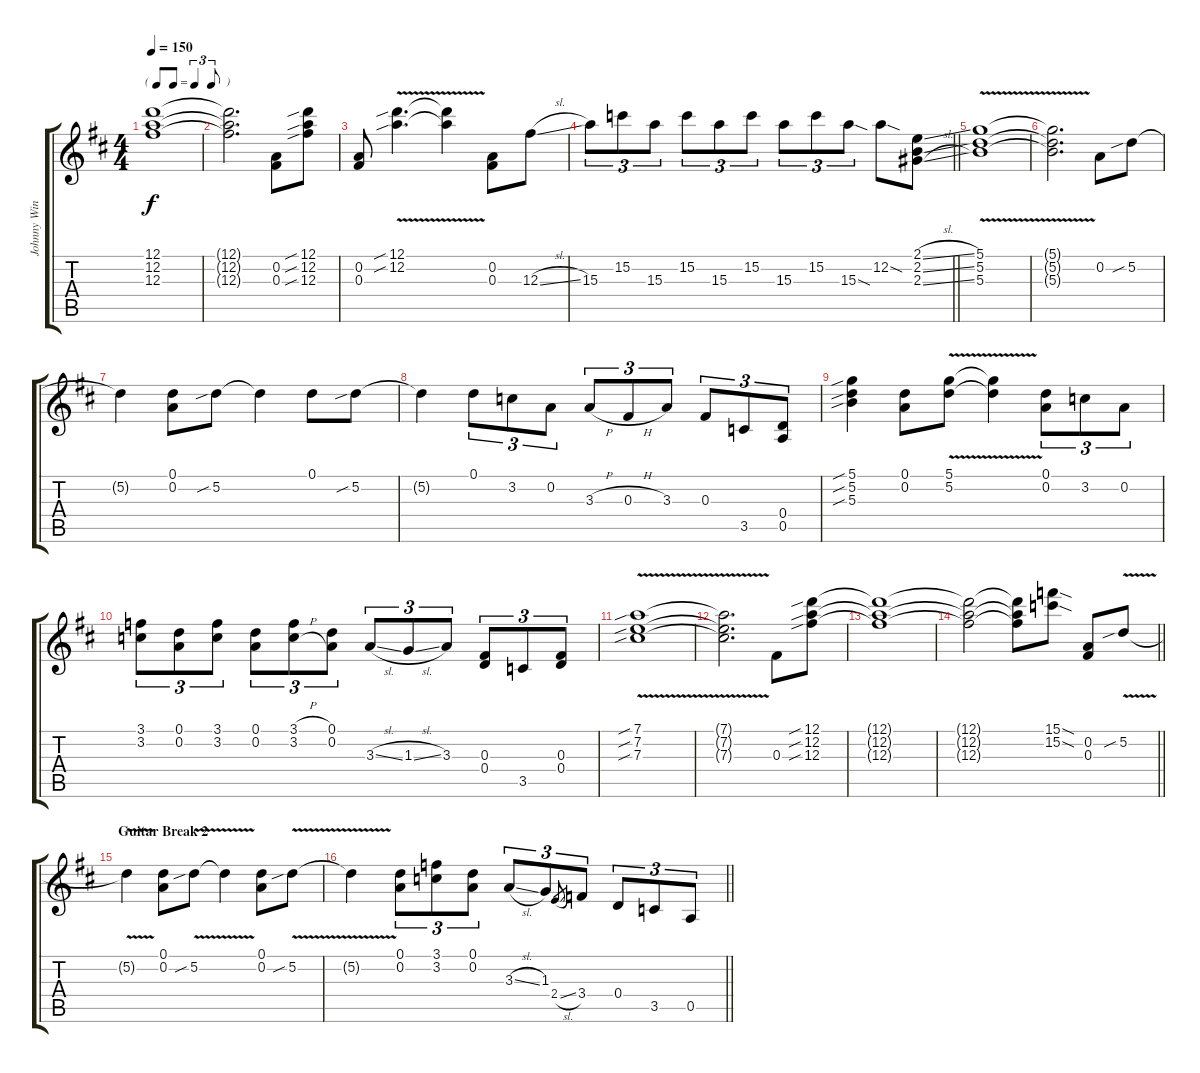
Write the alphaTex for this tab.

\track ("Johnny Winter" "Johnny Win") {instrument electricguitarjazz}
\staff {score tabs}
\tuning (D4 A3 Gb3 D3 A2 D2) {hide}
\ts (4 4)
\tf triplet8th
\tempo 150
\clef g2
\ks d
(12.1{t} 12.2{t} 12.3{t}).1{dy f} |
(12.1{t} 12.2{t} 12.3{t}).2{d} (0.2 0.3).8 (12.1{sib} 12.2{sib} 12.3{sib}).8 |
(0.2 0.3).8 (12.1{sib} 12.2{v sib}).4{d} (12.1{t} 12.2{t}).4 (0.2 0.3).8 12.3{sl}.8 |
\barLineRight lightlight
15.3.8{tu (3 2)} 15.2.8{tu (3 2)} 15.3.8{tu (3 2)} 15.2.8{tu (3 2)} 15.3.8{tu (3 2)} 15.2.8{tu (3 2)} 15.3.8{tu (3 2)} 15.2.8{tu (3 2)} 15.3{sod}.8{tu (3 2)} 12.2{sod}.8 (2.1{sl} 2.2{sl} 2.3{sl}).8 |
(5.1 5.2{v} 5.3).1 |
(5.1{t} 5.2{t} 5.3{t}).2{d} 0.2.8 5.2{sib}.8 |
5.2{t}.4 (0.1 0.2).8 5.2{sib}.8 5.2{t}.4 0.1.8 5.2{sib}.8 |
5.2{t}.4 0.1.8{tu (3 2)} 3.2.8{tu (3 2)} 0.2.8{tu (3 2)} 3.3{h}.8{tu (3 2)} 0.3{h}.8{tu (3 2)} 3.3.8{tu (3 2)} 0.3.8{tu (3 2)} 3.5.8{tu (3 2)} (0.4 0.5).8{tu (3 2)} |
(5.1{sib} 5.2{sib} 5.3{sib}).4 (0.1 0.2).8 (5.1 5.2{v}).8 (5.1{t} 5.2{t}).4 (0.1 0.2).8{tu (3 2)} 3.2.8{tu (3 2)} 0.2.8{tu (3 2)} |
(3.1 3.2).8{tu (3 2)} (0.1 0.2).8{tu (3 2)} (3.1 3.2).8{tu (3 2)} (0.1 0.2).8{tu (3 2)} (3.1{h} 3.2{h}).8{tu (3 2)} (0.1 0.2).8{tu (3 2)} 3.3{sl}.8{tu (3 2)} 1.3{sl}.8{tu (3 2)} 3.3.8{tu (3 2)} (0.3 0.4).8{tu (3 2)} 3.5.8{tu (3 2)} (0.3 0.4).8{tu (3 2)} |
(7.1{v sib} 7.2{sib} 7.3{sib}).1 |
(7.1{t} 7.2{t} 7.3{t}).2{d} 0.3.8 (12.1{sib} 12.2{sib} 12.3{sib}).8 |
(12.1{t} 12.2{t} 12.3{t}).1 |
\barLineRight lightlight
(12.1{t} 12.2{t} 12.3{t}).2 (12.1{t} 12.2{t} 12.3{t}).8 (15.1{sod} 15.2{sod}).8 (0.2 0.3).8 5.2{v sib}.8 |
\section ("" "Guitar Break 2")
5.2{t}.4 (0.1 0.2).8 5.2{v sib}.8 5.2{t}.4 (0.1 0.2).8 5.2{v sib}.8 |
\barLineRight lightlight
5.2{t}.4 (0.1 0.2).8{tu (3 2)} (3.1 3.2).8{tu (3 2)} (0.1 0.2).8{tu (3 2)} 3.3{sl}.8{tu (3 2)} 1.3.8{tu (3 2)} 2.4{sl}.8{gr} 3.4.8{tu (3 2)} 0.4.8{tu (3 2)} 3.5.8{tu (3 2)} 0.5.8{tu (3 2)}
